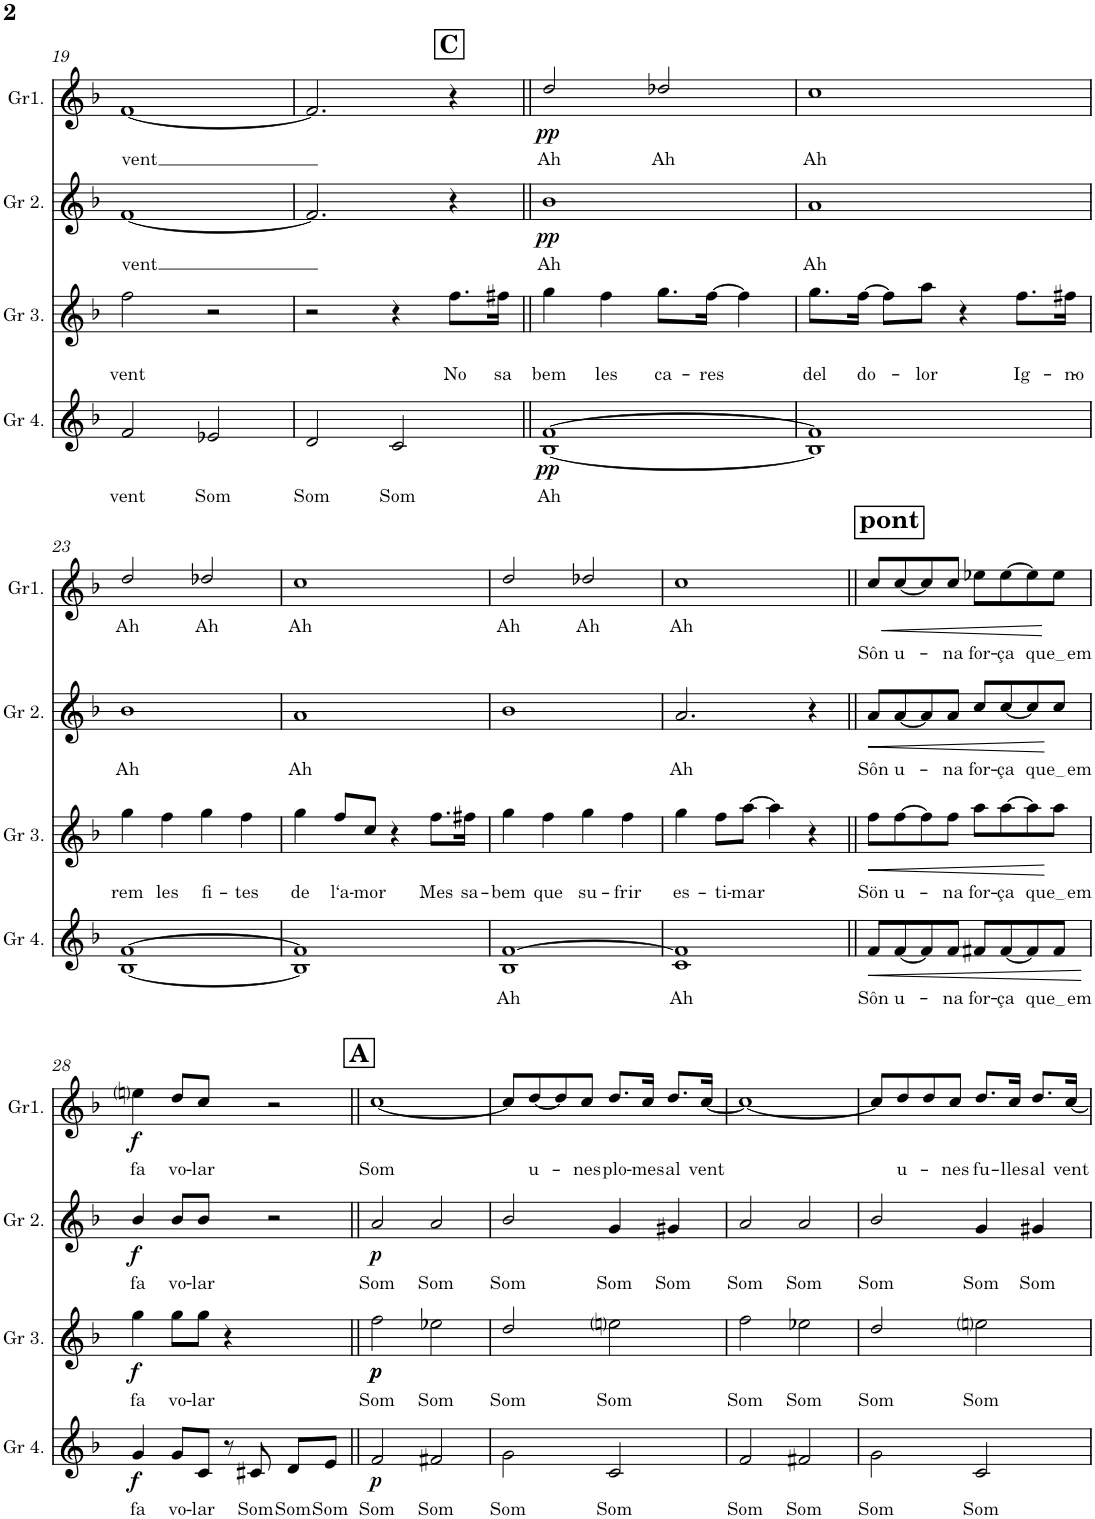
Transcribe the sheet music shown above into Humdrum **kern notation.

**kern	**text	**text	**dynam	**kern	**text	**dynam	**kern	**text	**text	**dynam	**kern	**text	**dynam	**kern	**text	**text	**dynam
*part5	*part5	*part5	*part5	*part4	*part4	*part4	*part3	*part3	*part3	*part3	*part2	*part2	*part2	*part1	*part1	*part1	*part1
*staff5	*staff5	*staff5	*staff5	*staff4	*staff4	*staff4	*staff3	*staff3	*staff3	*staff3	*staff2	*staff2	*staff2	*staff1	*staff1	*staff1	*staff1
*I"Melodia sencera	*	*	*	*I"Gralla 4	*	*	*I"Gralla 3	*	*	*	*I"Gralla 2	*	*	*I"Gralla 1	*	*	*
*	*	*	*	*I'Gr 4.	*	*	*I'Gr 3.	*	*	*	*I'Gr 2.	*	*	*I'Gr1.	*	*	*
!!LO:PB:g=z
*clefG2	*	*	*	*clefG2	*	*	*clefG2	*	*	*	*clefG2	*	*	*clefG2	*	*	*
*k[b-]	*	*	*	*k[b-]	*	*	*k[b-]	*	*	*	*k[b-]	*	*	*k[b-]	*	*	*
*M4/4	*	*	*	*M4/4	*	*	*M4/4	*	*	*	*M4/4	*	*	*M4/4	*	*	*
=19	=19	=19	=19	=19	=19	=19	=19	=19	=19	=19	=19	=19	=19	=19	=19	=19	=19
!	!	!	!	!	!LO:LY:b	!	!	!	!LO:LY:b	!	!	!LO:LY:b	!	!	!LO:LY:b	!	!
[>1f	vent	.	.	2f/	vent	.	2ff\	.	vent	.	[<1f	vent	.	[<1f	vent	.	.
!	!	!	!	!	!LO:LY:b	!	!	!	!	!	!	!	!	!	!	!	!
.	.	.	.	2e-X/	Som	.	2r	.	.	.	.	.	.	.	.	.	.
!!LO:REH:place=s1:a:B:cj:fs=14:t=C:qo=3
=20	=20	=20	=20	=20	=20	=20	=20	=20	=20	=20	=20	=20	=20	=20	=20	=20	=20
!	!	!	!	!	!LO:LY:b	!	!	!	!	!	!	!	!	!	!	!	!
2.f]	.	.	.	2d/	Som	.	2r	.	.	.	2.f/]	.	.	2.f/]	.	.	.
!	!	!	!	!	!LO:LY:b	!	!	!	!	!	!	!	!	!	!	!	!
.	.	.	.	2c/	Som	.	4r	.	.	.	.	.	.	.	.	.	.
!	!	!	!	!	!	!	!	!	!LO:LY:b	!	!	!	!	!	!	!	!
8.ff\L	.	No	.	.	.	.	8.ff\L	.	No	.	4r	.	.	4r	.	.	.
!	!	!	!	!	!	!	!	!	!LO:LY:b	!	!	!	!	!	!	!	!
16ff#X\Jk	.	sa	.	.	.	.	16ff#X\Jk	.	sa	.	.	.	.	.	.	.	.
=21||	=21||	=21||	=21||	=21||	=21||	=21||	=21||	=21||	=21||	=21||	=21||	=21||	=21||	=21||	=21||	=21||	=21||
*	*	*	*	*^	*	*	*	*	*	*	*	*	*	*	*	*	*
!	!	!	!	!	!	!LO:LY:b	!LO:DY:b	!	!	!LO:LY:b	!	!	!LO:LY:b	!LO:DY:b	!	!LO:LY:b	!	!LO:DY:b
4gg	.	bem	.	[>1f	[<1B-	Ah	pp	4gg\	.	bem	.	1b-	Ah	pp	2dd/	Ah	.	pp
!	!	!	!	!	!	!	!	!	!	!LO:LY:b	!	!	!	!	!	!	!	!
4ff	.	les	.	.	.	.	.	4ff\	.	les	.	.	.	.	.	.	.	.
!	!	!	!	!	!	!	!	!	!	!LO:LY:b	!	!	!	!	!	!LO:LY:b	!	!
8.gg\L	.	ca-	.	.	.	.	.	8.gg\L	.	ca-	.	.	.	.	2dd-X/	Ah	.	.
!	!	!	!	!	!	!	!	!	!	!LO:LY:b	!	!	!	!	!	!	!	!
[16ff\Jk	.	-res	.	.	.	.	.	[16ff\Jk	.	-res	.	.	.	.	.	.	.	.
4ff]	.	.	.	.	.	.	.	4ff\]	.	.	.	.	.	.	.	.	.	.
=22	=22	=22	=22	=22	=22	=22	=22	=22	=22	=22	=22	=22	=22	=22	=22	=22	=22	=22
!	!	!	!	!	!	!	!	!	!	!LO:LY:b	!	!	!LO:LY:b	!	!	!LO:LY:b	!	!
8.gg\L	.	del	.	1f]	1B-]	.	.	8.gg\L	.	del	.	1a	Ah	.	1cc	Ah	.	.
!	!	!	!	!	!	!	!	!	!	!LO:LY:b	!	!	!	!	!	!	!	!
[16ff\Jk	.	do-	.	.	.	.	.	[16ff\Jk	.	do-	.	.	.	.	.	.	.	.
8ff\L]	.	.	.	.	.	.	.	8ff\L]	.	.	.	.	.	.	.	.	.	.
!	!	!	!	!	!	!	!	!	!	!LO:LY:b	!	!	!	!	!	!	!	!
8aa\J	.	-lor	.	.	.	.	.	8aa\J	.	-lor	.	.	.	.	.	.	.	.
4r	.	.	.	.	.	.	.	4r	.	.	.	.	.	.	.	.	.	.
!	!	!	!	!	!	!	!	!	!	!LO:LY:b	!	!	!	!	!	!	!	!
8.ff\L	.	Ig-	.	.	.	.	.	8.ff\L	.	Ig-	.	.	.	.	.	.	.	.
!	!	!	!	!	!	!	!	!	!	!LO:LY:b	!	!	!	!	!	!	!	!
16ff#X\Jk	.	-no-	.	.	.	.	.	16ff#X\Jk	.	-no-	.	.	.	.	.	.	.	.
!!LO:LB:g=z
=23	=23	=23	=23	=23	=23	=23	=23	=23	=23	=23	=23	=23	=23	=23	=23	=23	=23	=23
!	!	!	!	!	!	!	!	!	!LO:LY:b	!	!	!	!LO:LY:b	!	!	!LO:LY:b	!	!
4gg	rem	.	.	[>1f	[<1B-	.	.	4gg\	rem	.	.	1b-	Ah	.	2dd/	Ah	.	.
!	!	!	!	!	!	!	!	!	!LO:LY:b	!	!	!	!	!	!	!	!	!
4ff	les	.	.	.	.	.	.	4ff\	les	.	.	.	.	.	.	.	.	.
!	!	!	!	!	!	!	!	!	!LO:LY:b	!	!	!	!	!	!	!LO:LY:b	!	!
4gg	ﬁ-	.	.	.	.	.	.	4gg\	ﬁ-	.	.	.	.	.	2dd-X/	Ah	.	.
!	!	!	!	!	!	!	!	!	!LO:LY:b	!	!	!	!	!	!	!	!	!
4ff	-tes	.	.	.	.	.	.	4ff\	-tes	.	.	.	.	.	.	.	.	.
=24	=24	=24	=24	=24	=24	=24	=24	=24	=24	=24	=24	=24	=24	=24	=24	=24	=24	=24
!	!	!	!	!	!	!	!	!	!LO:LY:b	!	!	!	!LO:LY:b	!	!	!LO:LY:b	!	!
4gg	de	.	.	1f]	1B-]	.	.	4gg\	de	.	.	1a	Ah	.	1cc	Ah	.	.
!	!	!	!	!	!	!	!	!	!LO:LY:b	!	!	!	!	!	!	!	!	!
8ff\L	l‘a-	.	.	.	.	.	.	8ff/L	l‘a-	.	.	.	.	.	.	.	.	.
!	!	!	!	!	!	!	!	!	!LO:LY:b	!	!	!	!	!	!	!	!	!
8cc\J	-mor	.	.	.	.	.	.	8cc/J	-mor	.	.	.	.	.	.	.	.	.
4r	.	.	.	.	.	.	.	4r	.	.	.	.	.	.	.	.	.	.
!	!	!	!	!	!	!	!	!	!LO:LY:b	!	!	!	!	!	!	!	!	!
8.ff\L	Mes	.	.	.	.	.	.	8.ff\L	Mes	.	.	.	.	.	.	.	.	.
!	!	!	!	!	!	!	!	!	!LO:LY:b	!	!	!	!	!	!	!	!	!
16ff#X\Jk	sa-	.	.	.	.	.	.	16ff#X\Jk	sa-	.	.	.	.	.	.	.	.	.
*	*	*	*	*v	*v	*	*	*	*	*	*	*	*	*	*	*	*	*
=25	=25	=25	=25	=25	=25	=25	=25	=25	=25	=25	=25	=25	=25	=25	=25	=25	=25
!	!	!	!	!	!LO:LY:b	!	!	!LO:LY:b	!	!	!	!	!	!	!LO:LY:b	!	!
4gg	-bem	.	.	1B- [1f	Ah	.	4gg\	-bem	.	.	1b-	.	.	2dd/	Ah	.	.
!	!	!	!	!	!	!	!	!LO:LY:b	!	!	!	!	!	!	!	!	!
4ff	que	.	.	.	.	.	4ff\	que	.	.	.	.	.	.	.	.	.
!	!	!	!	!	!	!	!	!LO:LY:b	!	!	!	!	!	!	!LO:LY:b	!	!
4gg	su-	.	.	.	.	.	4gg\	su-	.	.	.	.	.	2dd-X/	Ah	.	.
!	!	!	!	!	!	!	!	!LO:LY:b	!	!	!	!	!	!	!	!	!
4ff	-frir	.	.	.	.	.	4ff\	-frir	.	.	.	.	.	.	.	.	.
=26	=26	=26	=26	=26	=26	=26	=26	=26	=26	=26	=26	=26	=26	=26	=26	=26	=26
*	*	*	*	*^	*	*	*	*	*	*	*	*	*	*	*	*	*
!	!	!	!	!	!	!LO:LY:b	!	!	!LO:LY:b	!	!	!	!LO:LY:b	!	!	!LO:LY:b	!	!
4gg	es-	.	.	1f]	1c	Ah	.	4gg\	es-	.	.	2.a/	Ah	.	1cc	Ah	.	.
!	!	!	!	!	!	!	!	!	!LO:LY:b	!	!	!	!	!	!	!	!	!
8ff\L	-ti-	.	.	.	.	.	.	8ff\L	-ti-	.	.	.	.	.	.	.	.	.
!	!	!	!	!	!	!	!	!	!LO:LY:b	!	!	!	!	!	!	!	!	!
[>8aa\J	-mar	.	.	.	.	.	.	[>8aa\J	-mar	.	.	.	.	.	.	.	.	.
4aa]	.	.	.	.	.	.	.	4aa\]	.	.	.	.	.	.	.	.	.	.
4r	.	.	.	.	.	.	.	4r	.	.	.	4r	.	.	.	.	.	.
*	*	*	*	*v	*v	*	*	*	*	*	*	*	*	*	*	*	*	*
!!LO:REH:place=s1:a:B:cj:fs=14:t=pont
=27||	=27||	=27||	=27||	=27||	=27||	=27||	=27||	=27||	=27||	=27||	=27||	=27||	=27||	=27||	=27||	=27||	=27||
!	!	!	!LO:HP:b	!	!LO:LY:b	!LO:HP:b	!	!LO:LY:b	!	!LO:HP:b	!	!LO:LY:b	!LO:HP:b	!	!	!LO:LY:b	!LO:HP:b
8cc\L	.	Sôn	<	8f/L	Sôn	<	8ff\L	Sön	.	<	8a/L	Sôn	<	8cc/L	.	Sôn	<
!	!	!	!	!	!LO:LY:b	!	!	!LO:LY:b	!	!	!	!LO:LY:b	!	!	!	!LO:LY:b	!
[>8cc\J	.	u-	.	[<8f/	u-	.	[>8ff\	u-	.	.	[8a/	u-	.	[<8cc/	.	u-	.
8cc\L]	.	.	.	8f/]	.	.	8ff\]	.	.	.	8a/]	.	.	8cc/]	.	.	.
!	!	!	!	!	!LO:LY:b	!	!	!LO:LY:b	!	!	!	!LO:LY:b	!	!	!	!LO:LY:b	!
8cc\J	.	-na	.	8f/J	-na	.	8ff\J	-na	.	.	8a/J	na	.	8cc/J	.	-na	.
!	!	!	!	!	!LO:LY:b	!	!	!LO:LY:b	!	!	!	!LO:LY:b	!	!	!	!LO:LY:b	!
8ee-X\L	.	for-	.	8f#X/L	for-	.	8aa\L	for-	.	.	8cc/L	for-	.	8ee-X\L	.	for-	.
!	!	!	!	!	!LO:LY:b	!	!	!LO:LY:b	!	!	!	!LO:LY:b	!	!	!	!LO:LY:b	!
[>8ee-\J	.	-ça	.	[<8f#/	-ça	.	[>8aa\	-ça	.	.	[<8cc/	-ça	.	[>8ee-\	.	-ça	.
8ee-\L]	.	.	.	8f#/]	.	.	8aa\]	.	.	.	8cc/]	.	.	8ee-\]	.	.	.
!	!	!	!	!	!LO:LY:b	!	!	!LO:LY:b	!	!	!	!LO:LY:b	!	!	!	!LO:LY:b	!
8ee-\J	.	que em	.	8f#/J	que em	.	8aa\J	que em	.	[	8cc/J	que em	[	8ee-\J	.	que em	.
.	.	.	[	.	.	[	.	.	.	.	.	.	.	.	.	.	[
!!LO:LB:g=z
=28	=28	=28	=28	=28	=28	=28	=28	=28	=28	=28	=28	=28	=28	=28	=28	=28	=28
*k[b-]	*	*	*	*k[b-]	*	*	*k[b-]	*	*	*	*k[b-]	*	*	*k[b-]	*	*	*
!	!	!	!LO:DY:b	!	!LO:LY:b	!LO:DY:b	!	!LO:LY:b	!	!LO:DY:b	!	!LO:LY:b	!LO:DY:b	!	!LO:LY:b	!	!LO:DY:b
4eeni	fa	.	f	4g/	fa	f	4gg\	fa	.	f	4b-/	fa	f	4eeni\	fa	.	f
!	!	!	!	!	!LO:LY:b	!	!	!LO:LY:b	!	!	!	!LO:LY:b	!	!	!LO:LY:b	!	!
8dd\L	vo-	.	.	8g/L	vo-	.	8gg\L	vo-	.	.	8b-/L	vo-	.	8dd/L	vo-	.	.
!	!	!	!	!	!LO:LY:b	!	!	!LO:LY:b	!	!	!	!LO:LY:b	!	!	!LO:LY:b	!	!
8cc\J	-lar	.	.	8c/J	-lar	.	8gg\J	-lar	.	.	8b-/J	-lar	.	8cc/J	-lar	.	.
8r	.	.	.	8r	.	.	4r	.	.	.	2r	.	.	2r	.	.	.
!	!	!	!	!	!LO:LY:b	!	!	!	!	!	!	!	!	!	!	!	!
8c#X	Som	.	.	8c#X/	Som	.	.	.	.	.	.	.	.	.	.	.	.
!	!	!	!	!	!LO:LY:b	!	!	!	!	!	!	!	!	!	!	!	!
8d/L	Som	.	.	8d/L	Som	.	4ryy	.	.	.	.	.	.	.	.	.	.
!	!	!	!	!	!LO:LY:b	!	!	!	!	!	!	!	!	!	!	!	!
8e/J	Som	.	.	8e/J	Som	.	.	.	.	.	.	.	.	.	.	.	.
!!LO:REH:place=s1:a:B:cj:fs=14:t=A
=29||	=29||	=29||	=29||	=29||	=29||	=29||	=29||	=29||	=29||	=29||	=29||	=29||	=29||	=29||	=29||	=29||	=29||
!	!	!	!	!	!LO:LY:b	!LO:DY:b	!	!LO:LY:b	!	!LO:DY:b	!	!LO:LY:b	!	!	!LO:LY:b	!	!
!	!	!	!	!	!	!	!	!	!	!LO:DY:n=1:b	!	!	!LO:DY:b	!	!	!	!
[>1cc	Som	.	.	2f/	Som	p	2ff\	Som	.	p p	2a/	Som	p	[<1cc	Som	.	.
!	!	!	!	!	!LO:LY:b	!	!	!LO:LY:b	!	!	!	!LO:LY:b	!	!	!	!	!
.	.	.	.	2f#X/	Som	.	2ee-X\	Som	.	.	2a/	Som	.	.	.	.	.
=30	=30	=30	=30	=30	=30	=30	=30	=30	=30	=30	=30	=30	=30	=30	=30	=30	=30
!	!	!	!	!	!LO:LY:b	!	!	!LO:LY:b	!	!	!	!LO:LY:b	!	!	!	!	!
8cc\L]	.	.	.	2g\	Som	.	2dd/	Som	.	.	2b-/	Som	.	8cc/L]	.	.	.
!	!	!	!	!	!	!	!	!	!	!	!	!	!	!	!LO:LY:b	!	!
[8dd\J	u-	.	.	.	.	.	.	.	.	.	.	.	.	[8dd/	u-	.	.
8dd\L]	.	.	.	.	.	.	.	.	.	.	.	.	.	8dd/]	.	.	.
!	!	!	!	!	!	!	!	!	!	!	!	!	!	!	!LO:LY:b	!	!
8cc\J	-nes	.	.	.	.	.	.	.	.	.	.	.	.	8cc/J	-nes	.	.
!	!	!	!	!	!LO:LY:b	!	!	!LO:LY:b	!	!	!	!LO:LY:b	!	!	!LO:LY:b	!	!
8.dd\L	plo-	.	.	2c/	Som	.	2eeni\	Som	.	.	4g/	Som	.	8.dd/L	plo-	.	.
!	!	!	!	!	!	!	!	!	!	!	!	!	!	!	!LO:LY:b	!	!
16cc\Jk	-mes	.	.	.	.	.	.	.	.	.	.	.	.	16cc/Jk	-mes	.	.
!	!	!	!	!	!	!	!	!	!	!	!	!LO:LY:b	!	!	!LO:LY:b	!	!
8.dd\L	al	.	.	.	.	.	.	.	.	.	4g#X/	Som	.	8.dd/L	al	.	.
!	!	!	!	!	!	!	!	!	!	!	!	!	!	!	!LO:LY:b	!	!
[>16cc\Jk	vent	.	.	.	.	.	.	.	.	.	.	.	.	[<16cc/Jk	vent	.	.
=31	=31	=31	=31	=31	=31	=31	=31	=31	=31	=31	=31	=31	=31	=31	=31	=31	=31
!	!	!	!	!	!LO:LY:b	!	!	!LO:LY:b	!	!	!	!LO:LY:b	!	!	!	!	!
1cc_	.	.	.	2f/	Som	.	2ff\	Som	.	.	2a/	Som	.	1cc_	.	.	.
!	!	!	!	!	!LO:LY:b	!	!	!LO:LY:b	!	!	!	!LO:LY:b	!	!	!	!	!
.	.	.	.	2f#X/	Som	.	2ee-X\	Som	.	.	2a/	Som	.	.	.	.	.
=32	=32	=32	=32	=32	=32	=32	=32	=32	=32	=32	=32	=32	=32	=32	=32	=32	=32
!	!	!	!	!	!LO:LY:b	!	!	!LO:LY:b	!	!	!	!LO:LY:b	!	!	!	!	!
8cc\L]	.	.	.	2g\	Som	.	2dd/	Som	.	.	2b-/	Som	.	8cc/L]	.	.	.
!	!	!	!	!	!	!	!	!	!	!	!	!	!	!	!LO:LY:b	!	!
8dd\J	u-	.	.	.	.	.	.	.	.	.	.	.	.	8dd/	u-	.	.
8dd\L	.	.	.	.	.	.	.	.	.	.	.	.	.	8dd/	.	.	.
!	!	!	!	!	!	!	!	!	!	!	!	!	!	!	!LO:LY:b	!	!
8cc\J	-nes	.	.	.	.	.	.	.	.	.	.	.	.	8cc/J	-nes	.	.
!	!	!	!	!	!LO:LY:b	!	!	!LO:LY:b	!	!	!	!LO:LY:b	!	!	!LO:LY:b	!	!
8.dd\L	fu-	.	.	2c/	Som	.	2eeni\	Som	.	.	4g/	Som	.	8.dd/L	fu-	.	.
!	!	!	!	!	!	!	!	!	!	!	!	!	!	!	!LO:LY:b	!	!
16cc\Jk	-lles	.	.	.	.	.	.	.	.	.	.	.	.	16cc/Jk	-lles	.	.
!	!	!	!	!	!	!	!	!	!	!	!	!LO:LY:b	!	!	!LO:LY:b	!	!
8.dd\L	al	.	.	.	.	.	.	.	.	.	4g#X/	Som	.	8.dd/L	al	.	.
!	!	!	!	!	!	!	!	!	!	!	!	!	!	!	!LO:LY:b	!	!
[>16cc\Jk	vent	.	.	.	.	.	.	.	.	.	.	.	.	[<16cc/Jk	vent	.	.
=	=	=	=	=	=	=	=	=	=	=	=	=	=	=	=	=	=
*-	*-	*-	*-	*-	*-	*-	*-	*-	*-	*-	*-	*-	*-	*-	*-	*-	*-
